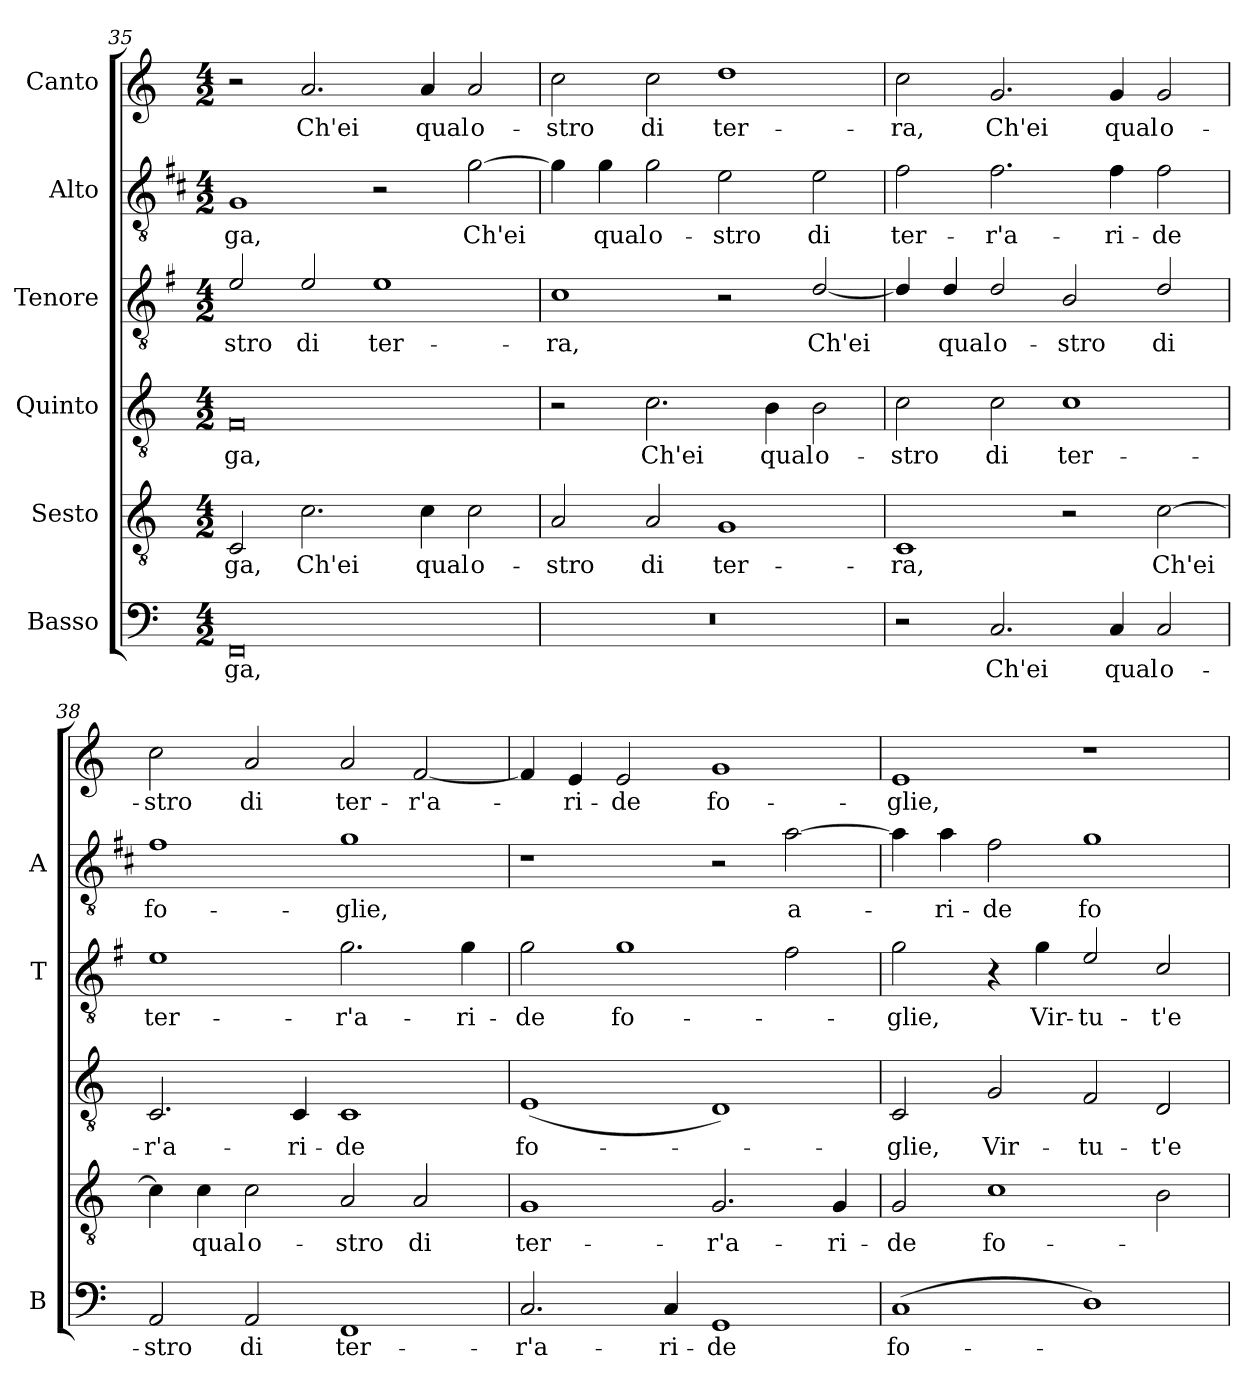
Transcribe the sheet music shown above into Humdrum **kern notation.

**kern	**text	**kern	**text	**kern	**text	**kern	**text	**kern	**text	**kern	**text
*part6	*part6	*part5	*part5	*part4	*part4	*part3	*part3	*part2	*part2	*part1	*part1
*staff6	*staff6	*staff5	*staff5	*staff4	*staff4	*staff3	*staff3	*staff2	*staff2	*staff1	*staff1
*I"Basso	*	*I"Sesto	*	*I"Quinto	*	*I"Tenore	*	*I"Alto	*	*I"Canto	*
*I'B	*	*	*	*	*	*I'T	*	*I'A	*	*	*
*clefF4	*	*clefGv2	*	*clefGv2	*	*clefGv2	*	*clefGv2	*	*clefG2	*
*	*	*	*	*	*	*ITrd4c7	*	*ITrd1c2	*	*	*
*k[]	*	*k[]	*	*k[]	*	*k[]	*	*k[]	*	*k[]	*
*C:	*	*C:	*	*C:	*	*C:	*	*C:	*	*C:	*
*M4/2	*	*M4/2	*	*M4/2	*	*M4/2	*	*M4/2	*	*M4/2	*
=35	=35	=35	=35	=35	=35	=35	=35	=35	=35	=35	=35
!	!LO:LY:b	!	!LO:LY:b	!	!LO:LY:b	!	!LO:LY:b	!	!LO:LY:b	!	!
0FF	-ga,	2C/	-ga,	0F	-ga,	2A/	-stro	1F	-ga,	2r	.
!	!	!	!LO:LY:b	!	!	!	!LO:LY:b	!	!	!	!LO:LY:b
.	.	2.c\	Ch'ei	.	.	2A/	di	.	.	2.a/	Ch'ei
!	!	!	!	!	!	!	!LO:LY:b	!	!	!	!
.	.	.	.	.	.	1A	ter-	2r	.	.	.
!	!	!	!LO:LY:b	!	!	!	!	!	!	!	!LO:LY:b
.	.	4c\	qual	.	.	.	.	.	.	4a/	qual
!	!	!	!LO:LY:b	!	!	!	!	!	!LO:LY:b	!	!LO:LY:b
.	.	2c\	o-	.	.	.	.	[2f\	Ch'ei	2a/	o-
=36	=36	=36	=36	=36	=36	=36	=36	=36	=36	=36	=36
!	!	!	!LO:LY:b	!	!	!	!LO:LY:b	!	!	!	!LO:LY:b
0r	.	2A/	-stro	2r	.	1F	-ra,	4f\]	.	2cc\	-stro
!	!	!	!	!	!	!	!	!	!LO:LY:b	!	!
.	.	.	.	.	.	.	.	4f\	qual	.	.
!	!	!	!LO:LY:b	!	!LO:LY:b	!	!	!	!LO:LY:b	!	!LO:LY:b
.	.	2A/	di	2.c\	Ch'ei	.	.	2f\	o-	2cc\	di
!	!	!	!LO:LY:b	!	!	!	!	!	!LO:LY:b	!	!LO:LY:b
.	.	1G	ter-	.	.	2r	.	2d\	-stro	1dd	ter-
!	!	!	!	!	!LO:LY:b	!	!	!	!	!	!
.	.	.	.	4B\	qual	.	.	.	.	.	.
!	!	!	!	!	!LO:LY:b	!	!LO:LY:b	!	!LO:LY:b	!	!
.	.	.	.	2B\	o-	[2G/	Ch'ei	2d\	di	.	.
=37	=37	=37	=37	=37	=37	=37	=37	=37	=37	=37	=37
!	!	!	!LO:LY:b	!	!LO:LY:b	!	!	!	!LO:LY:b	!	!LO:LY:b
2r	.	1C	-ra,	2c\	-stro	4G/]	.	2e\	ter-	2cc\	-ra,
!	!	!	!	!	!	!	!LO:LY:b	!	!	!	!
.	.	.	.	.	.	4G/	qual	.	.	.	.
!	!LO:LY:b	!	!	!	!LO:LY:b	!	!LO:LY:b	!	!LO:LY:b	!	!LO:LY:b
2.C/	Ch'ei	.	.	2c\	di	2G/	o-	2.e\	-r'a-	2.g/	Ch'ei
!	!	!	!	!	!LO:LY:b	!	!LO:LY:b	!	!	!	!
.	.	2r	.	1c	ter-	2E/	-stro	.	.	.	.
!	!LO:LY:b	!	!	!	!	!	!	!	!LO:LY:b	!	!LO:LY:b
4C/	qual	.	.	.	.	.	.	4e\	-ri-	4g/	qual
!	!LO:LY:b	!	!LO:LY:b	!	!	!	!LO:LY:b	!	!LO:LY:b	!	!LO:LY:b
2C/	o-	[2c\	Ch'ei	.	.	2G/	di	2e\	-de	2g/	o-
!!LO:LB:g=z
=38	=38	=38	=38	=38	=38	=38	=38	=38	=38	=38	=38
!	!LO:LY:b	!	!	!	!LO:LY:b	!	!LO:LY:b	!	!LO:LY:b	!	!LO:LY:b
2AA/	-stro	4c\]	.	2.C/	-r'a-	1A	ter-	1e	fo-	2cc\	-stro
!	!	!	!LO:LY:b	!	!	!	!	!	!	!	!
.	.	4c\	qual	.	.	.	.	.	.	.	.
!	!LO:LY:b	!	!LO:LY:b	!	!	!	!	!	!	!	!LO:LY:b
2AA/	di	2c\	o-	.	.	.	.	.	.	2a/	di
!	!	!	!	!	!LO:LY:b	!	!	!	!	!	!
.	.	.	.	4C/	-ri-	.	.	.	.	.	.
!	!LO:LY:b	!	!LO:LY:b	!	!LO:LY:b	!	!LO:LY:b	!	!LO:LY:b	!	!LO:LY:b
1FF	ter-	2A/	-stro	1C	-de	2.c\	-r'a-	1f	-glie,	2a/	ter-
!	!	!	!LO:LY:b	!	!	!	!	!	!	!	!LO:LY:b
.	.	2A/	di	.	.	.	.	.	.	[2f/	-r'a-
!	!	!	!	!	!	!	!LO:LY:b	!	!	!	!
.	.	.	.	.	.	4c\	-ri-	.	.	.	.
=39	=39	=39	=39	=39	=39	=39	=39	=39	=39	=39	=39
!	!LO:LY:b	!	!LO:LY:b	!	!LO:LY:b	!	!LO:LY:b	!	!	!	!
2.C/	-r'a-	1G	ter-	(<1E	fo-	2c\	-de	1r	.	4f/]	.
!	!	!	!	!	!	!	!	!	!	!	!LO:LY:b
.	.	.	.	.	.	.	.	.	.	4e/	-ri-
!	!	!	!	!	!	!	!LO:LY:b	!	!	!	!LO:LY:b
.	.	.	.	.	.	1c	fo-	.	.	2e/	-de
!	!LO:LY:b	!	!	!	!	!	!	!	!	!	!
4C/	-ri-	.	.	.	.	.	.	.	.	.	.
!	!LO:LY:b	!	!LO:LY:b	!	!	!	!	!	!	!	!LO:LY:b
1GG	-de	2.G/	-r'a-	1D)	.	.	.	2r	.	1g	fo-
!	!	!	!	!	!	!	!	!	!LO:LY:b	!	!
.	.	.	.	.	.	2B\	.	[2g\	a-	.	.
!	!	!	!LO:LY:b	!	!	!	!	!	!	!	!
.	.	4G/	-ri-	.	.	.	.	.	.	.	.
=40	=40	=40	=40	=40	=40	=40	=40	=40	=40	=40	=40
!	!LO:LY:b	!	!LO:LY:b	!	!LO:LY:b	!	!LO:LY:b	!	!	!	!LO:LY:b
(>1C	fo-	2G/	-de	2C/	-glie,	2c\	-glie,	4g\]	.	1e	-glie,
!	!	!	!	!	!	!	!	!	!LO:LY:b	!	!
.	.	.	.	.	.	.	.	4g\	-ri-	.	.
!	!	!	!LO:LY:b	!	!LO:LY:b	!	!	!	!LO:LY:b	!	!
.	.	1c	fo-	2G/	Vir-	4r	.	2e\	-de	.	.
!	!	!	!	!	!	!	!LO:LY:b	!	!	!	!
.	.	.	.	.	.	4c\	Vir-	.	.	.	.
!	!	!	!	!	!LO:LY:b	!	!LO:LY:b	!	!LO:LY:b	!	!
1D)	.	.	.	2F/	-tu-	2A/	-tu-	1f	fo-	1r	.
!	!	!	!	!	!LO:LY:b	!	!LO:LY:b	!	!	!	!
.	.	2B\	.	2D/	-t'e	2F/	-t'e	.	.	.	.
=	=	=	=	=	=	=	=	=	=	=	=
*-	*-	*-	*-	*-	*-	*-	*-	*-	*-	*-	*-
